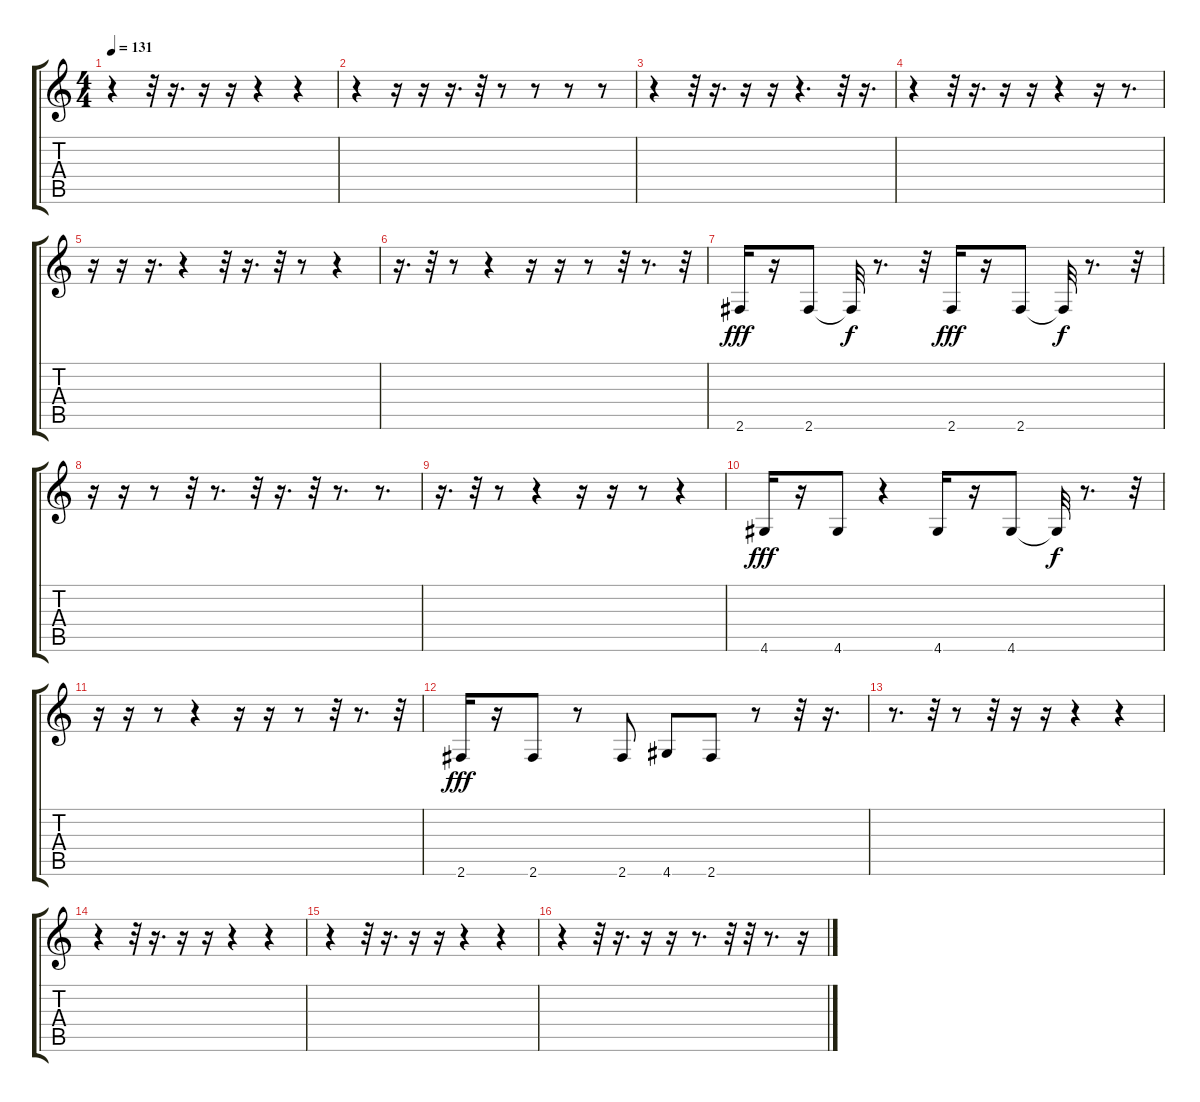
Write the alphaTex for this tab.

\track "" {instrument electricbasspick}
\staff {score tabs}
\tuning (E4 B3 G3 D3 A2 E2) {hide}
\ts (4 4)
\tempo 131
\clef g2
\ks c
r.4{dy f} r.32 r.16{d} r.16 r.16 r.4 r.4 |
r.4 r.16 r.16 r.16{d} r.32 r.8 r.8 r.8 r.8 |
r.4 r.32 r.16{d} r.16 r.16 r.4{d} r.32 r.16{d} |
r.4 r.32 r.16{d} r.16 r.16 r.4 r.16 r.8{d} |
r.16{volume 15} r.16 r.16{d} r.4 r.32 r.16{d} r.32 r.8 r.4 |
r.16{d} r.32 r.8 r.4 r.16 r.16 r.8 r.32 r.8{d} r.32 |
2.6.16{dy fff} r.16 2.6.8 2.6{t}.32{dy f} r.8{d} r.32 2.6.16{dy fff} r.16 2.6.8 2.6{t}.32{dy f} r.8{d} r.32 |
r.16 r.16 r.8 r.32 r.8{d} r.32 r.16{d} r.32 r.8{d} r.8{d} |
r.16{d} r.32 r.8 r.4 r.16 r.16 r.8 r.4 |
4.6.16{dy fff} r.16 4.6.8 r.4 4.6.16 r.16 4.6.8 4.6{t}.32{dy f} r.8{d} r.32 |
r.16 r.16 r.8 r.4 r.16 r.16 r.8 r.32 r.8{d} r.32 |
2.6.16{dy fff} r.16 2.6.8 r.8 2.6.8 4.6.8 2.6.8 r.8 r.32 r.16{d} |
r.8{d volume 16} r.32 r.8 r.32 r.16 r.16 r.4 r.4 |
r.4 r.32 r.16{d} r.16 r.16 r.4 r.4 |
r.4 r.32 r.16{d} r.16 r.16 r.4 r.4 |
r.4 r.32 r.16{d} r.16 r.16 r.8{d} r.32 r.32 r.8{d} r.16
